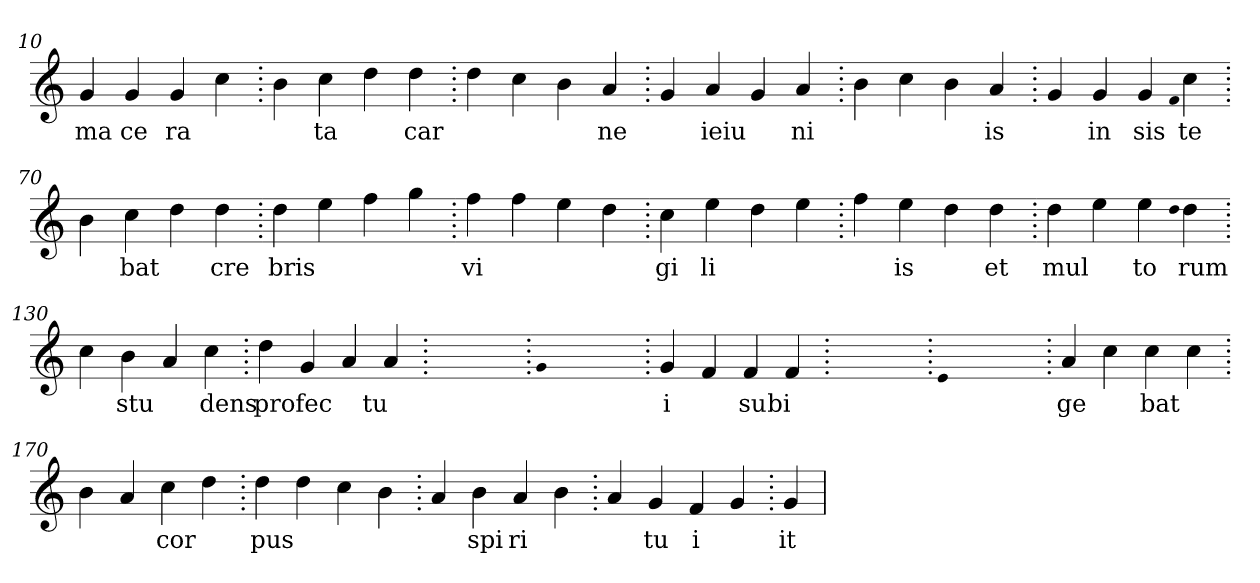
**kern	**text
*part1	*part1
*staff1	*staff1
*clefG2	*
=10.	=10.
4g	ma
4g	ce
4g	ra
4cc	.
=20.	=20.
4b	.
4cc	ta
4dd	.
4dd	car
=30.	=30.
4dd	.
4cc	.
4b	.
4a	ne
=40.	=40.
4g	.
4a	ieiu
4g	.
4a	ni
=50.	=50.
4b	.
4cc	.
4b	.
4a	is
=60.	=60.
4g	.
4g	in
4g	sis
qqf	.
4cc	te
=70.	=70.
4b	.
4cc	bat
4dd	.
4dd	cre
=80.	=80.
4dd	bris
4ee	.
4ff	.
4gg	.
=90.	=90.
4ff	vi
4ff	.
4ee	.
4dd	.
=100.	=100.
4cc	gi
4ee	li
4dd	.
4ee	.
=110.	=110.
4ff	.
4ee	is
4dd	.
4dd	et
=120.	=120.
4dd	mul
4ee	.
4ee	to
qqdd	.
4dd	rum
=130.	=130.
4cc	.
4b	stu
4a	.
4cc	dens
=140.	=140.
4dd	pro
4g	fec
4a	.
4a	tu
=150.	=150.
1ryy	.
=150.	=150.
qqg	.
1ryy	.
=150.	=150.
4g	i
4f	.
4f	su
4f	bi
=160.	=160.
1ryy	.
=160.	=160.
qqe	.
1ryy	.
=160.	=160.
4a	ge
4cc	.
4cc	bat
4cc	.
=170.	=170.
4b	.
4a	.
4cc	cor
4dd	.
=180.	=180.
4dd	pus
4dd	.
4cc	.
4b	.
=190.	=190.
4a	.
4b	spi
4a	ri
4b	.
=200.	=200.
4a	.
4g	tu
4f	i
4g	.
=210.	=210.
4g	it
=	=
*-	*-
